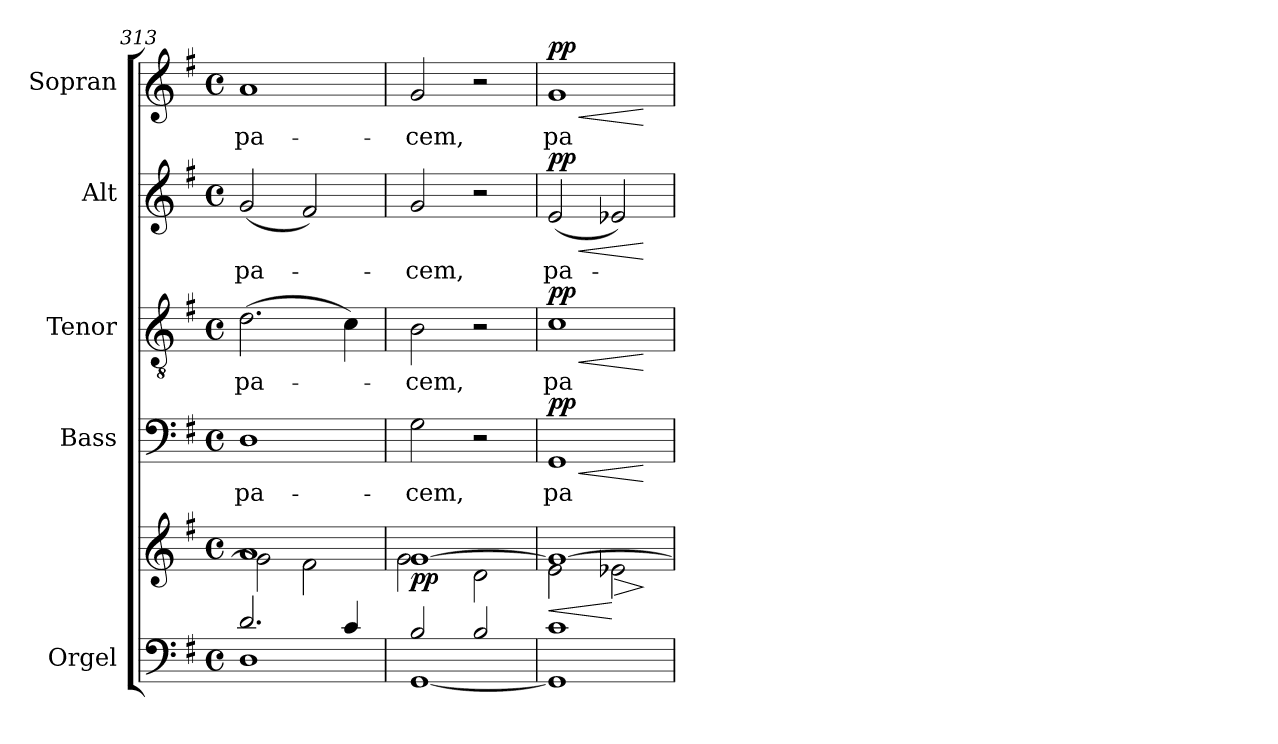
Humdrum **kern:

**kern	**kern	**dynam	**kern	**text	**dynam	**kern	**text	**dynam	**kern	**text	**dynam	**kern	**text	**dynam
*part5	*part5	*part5	*part4	*part4	*part4	*part3	*part3	*part3	*part2	*part2	*part2	*part1	*part1	*part1
*staff6	*staff5	*staff5/6	*staff4	*staff4	*staff4	*staff3	*staff3	*staff3	*staff2	*staff2	*staff2	*staff1	*staff1	*staff1
*I"Orgel	*	*	*I"Bass	*	*	*I"Tenor	*	*	*I"Alt	*	*	*I"Sopran	*	*
*I'Org.	*	*	*I'B.	*	*	*I'T.	*	*	*I'A.	*	*	*I'S.	*	*
*clefF4	*clefG2	*	*clefF4	*	*	*clefGv2	*	*	*clefG2	*	*	*clefG2	*	*
*k[f#]	*k[f#]	*	*k[f#]	*	*	*k[f#]	*	*	*k[f#]	*	*	*k[f#]	*	*
*G:	*G:	*	*G:	*	*	*G:	*	*	*G:	*	*	*G:	*	*
*M4/4	*M4/4	*	*M4/4	*	*	*M4/4	*	*	*M4/4	*	*	*M4/4	*	*
*met(c)	*met(c)	*	*met(c)	*	*	*met(c)	*	*	*met(c)	*	*	*met(c)	*	*
=313	=313	=313	=313	=313	=313	=313	=313	=313	=313	=313	=313	=313	=313	=313
*^	*^	*	*	*	*	*	*	*	*	*	*	*	*	*
!	!	!	!	!	!	!LO:LY:b	!	!	!LO:LY:b	!	!	!LO:LY:b	!	!	!LO:LY:b	!
2.d/	1D	1a	2g\]	.	1D	pa-	.	(>2.d\	pa-	.	(<2g/	pa-	.	1a	pa-	.
.	.	.	2f#\	.	.	.	.	.	.	.	2f#/)	.	.	.	.	.
4c/	.	.	.	.	.	.	.	4c\)	.	.	.	.	.	.	.	.
=314	=314	=314	=314	=314	=314	=314	=314	=314	=314	=314	=314	=314	=314	=314	=314	=314
!	!	!	!	!LO:DY:b	!	!LO:LY:b	!	!	!LO:LY:b	!	!	!LO:LY:b	!	!	!LO:LY:b	!
2B/	[<1GG	[>1g	2g\	pp	2G\	-cem,	.	2B\	-cem,	.	2g/	-cem,	.	2g/	-cem,	.
2B/	.	.	2d\	.	2r	.	.	2r	.	.	2r	.	.	2r	.	.
=315	=315	=315	=315	=315	=315	=315	=315	=315	=315	=315	=315	=315	=315	=315	=315	=315
!	!	!	!	!LO:HP:b	!	!LO:LY:b	!LO:HP:b	!	!LO:LY:b	!LO:HP:b	!	!LO:LY:b	!LO:HP:b	!	!LO:LY:b	!LO:HP:b
!	!	!	!	!	!	!	!LO:DY:n=1:a	!	!	!LO:DY:n=1:a	!	!	!LO:DY:n=1:a	!	!	!LO:DY:n=1:a
1c	1GG]	1g_	2e\	<	1GG	pa-	< pp	1c	pa-	< pp	(<2e/	pa-	< pp	1g	pa-	< pp
!	!	!	!	!LO:HP:n=1:b	!	!	!	!	!	!	!	!	!	!	!	!
.	.	.	2e-X\	[ >	.	.	.	.	.	.	2e-X/)	.	.	.	.	.
*v	*v	*	*	*	*	*	*	*	*	*	*	*	*	*	*	*
*	*v	*v	*	*	*	*	*	*	*	*	*	*	*	*	*
.	.	]	.	.	[	.	.	[	.	.	[	.	.	[
=	=	=	=	=	=	=	=	=	=	=	=	=	=	=
*-	*-	*-	*-	*-	*-	*-	*-	*-	*-	*-	*-	*-	*-	*-
